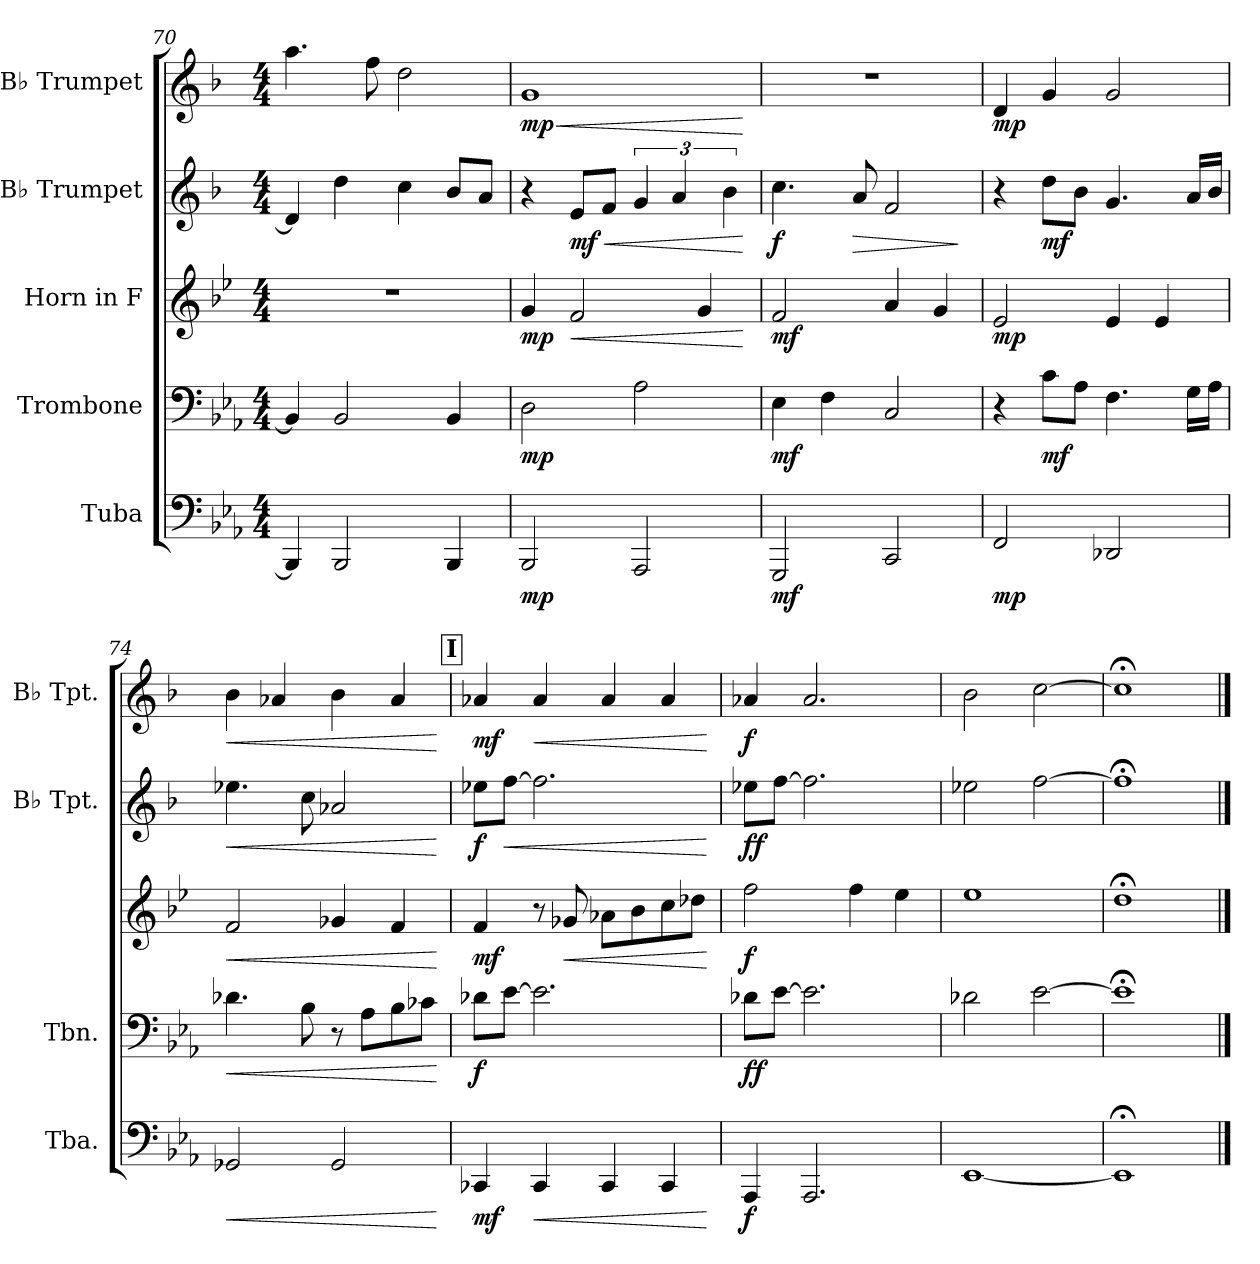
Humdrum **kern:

**kern	**dynam	**kern	**dynam	**kern	**dynam	**kern	**dynam	**kern	**dynam
*part5	*part5	*part4	*part4	*part3	*part3	*part2	*part2	*part1	*part1
*staff5	*staff5	*staff4	*staff4	*staff3	*staff3	*staff2	*staff2	*staff1	*staff1
*I"Tuba	*	*I"Trombone	*	*I"Horn in F	*	*I"B♭ Trumpet	*	*I"B♭ Trumpet	*
*I'Tba.	*	*I'Tbn.	*	*	*	*I'B♭ Tpt.	*	*I'B♭ Tpt.	*
*clefF4	*	*clefF4	*	*clefG2	*	*clefG2	*	*clefG2	*
*	*	*	*	*ITrd4c7	*	*ITrd1c2	*	*ITrd1c2	*
*k[b-e-a-]	*	*k[b-e-a-]	*	*k[b-e-a-]	*	*k[b-e-a-]	*	*k[b-e-a-]	*
*E-:	*	*E-:	*	*E-:	*	*E-:	*	*E-:	*
*M4/4	*	*M4/4	*	*M4/4	*	*M4/4	*	*M4/4	*
=70	=70	=70	=70	=70	=70	=70	=70	=70	=70
4BBB-/]	.	4BB-/]	.	1r	.	4c/]	.	4.gg\	.
2BBB-/	.	2BB-/	.	.	.	4cc\	.	.	.
.	.	.	.	.	.	.	.	8ee-\	.
.	.	.	.	.	.	4b-\	.	2cc\	.
4BBB-/	.	4BB-/	.	.	.	8a-/L	.	.	.
.	.	.	.	.	.	8g/J	.	.	.
=71	=71	=71	=71	=71	=71	=71	=71	=71	=71
!	!LO:DY:b	!	!LO:DY:b	!	!LO:DY:b	!	!	!	!LO:HP:b
!	!	!	!	!	!	!	!	!	!LO:DY:n=1:b
2BBB-/	mp	2D\	mp	4c/	mp	4r	.	1f	< mp
!	!	!	!	!	!LO:HP:b	!	!LO:HP:b	!	!
!	!	!	!	!	!	!	!LO:DY:n=1:b	!	!
.	.	.	.	2B-/	<	8d/L	< mf	.	.
.	.	.	.	.	.	8e-/J	.	.	.
2AAA-/	.	2A-\	.	.	.	6f/	.	.	.
.	.	.	.	.	.	6g/	.	.	.
.	.	.	.	4c/	.	.	.	.	.
.	.	.	.	.	.	6a-\	.	.	.
.	.	.	.	.	[	.	[	.	[
=72	=72	=72	=72	=72	=72	=72	=72	=72	=72
!	!LO:DY:b	!	!LO:DY:b	!	!LO:DY:b	!	!LO:DY:b	!	!
2GGG/	mf	4E-\	mf	2B-/	mf	4.b-\	f	1r	.
.	.	4F\	.	.	.	.	.	.	.
!	!	!	!	!	!	!	!LO:HP:b	!	!
.	.	.	.	.	.	8g/	>	.	.
2CC/	.	2C/	.	4d/	.	2e-/	.	.	.
.	.	.	.	4c/	.	.	.	.	.
.	.	.	.	.	.	.	]	.	.
=73	=73	=73	=73	=73	=73	=73	=73	=73	=73
!	!LO:DY:b	!	!	!	!LO:DY:b	!	!	!	!LO:DY:b
2FF/	mp	4r	.	2A-/	mp	4r	.	4c/	mp
!	!	!	!LO:DY:b	!	!	!	!LO:DY:b	!	!
.	.	8c\L	mf	.	.	8cc\L	mf	4f/	.
.	.	8A-\J	.	.	.	8a-\J	.	.	.
2DD-X/	.	4.F\	.	4A-/	.	4.f/	.	2f/	.
.	.	.	.	4A-/	.	.	.	.	.
.	.	16G\LL	.	.	.	16g/LL	.	.	.
.	.	16A-\JJ	.	.	.	16a-/JJ	.	.	.
!!LO:LB:g=z
=74	=74	=74	=74	=74	=74	=74	=74	=74	=74
!	!LO:HP:b	!	!LO:HP:b	!	!LO:HP:b	!	!LO:HP:b	!	!LO:HP:b
2GG-X/	<	4.d-X\	<	2B-/	<	4.dd-X\	<	4a-\	<
.	.	.	.	.	.	.	.	4g-X/	.
.	.	8B-\	.	.	.	8b-\	.	.	.
2GG-/	.	8r	.	4c-X/	.	2g-X/	.	4a-\	.
.	.	8A-\L	.	.	.	.	.	.	.
.	.	8B-\	.	4B-/	.	.	.	4g-/	.
.	.	8c-X\J	.	.	.	.	.	.	.
.	[	.	[	.	[	.	[	.	[
!!LO:REH:place=s1:a:fs=14:t=I
=75	=75	=75	=75	=75	=75	=75	=75	=75	=75
!	!	!	!	!	!	!	!	!LO:TX:a:t=rit.	!
!	!LO:DY:b	!	!LO:DY:b	!	!LO:DY:b	!	!LO:DY:b	!	!LO:DY:b
*	*	*	*	*	*	*	*	*^	*
4CC-X/	mf	8d-X\L	f	4B-/	mf	8dd-X\L	f	4g-X/	2ryy	mf
!	!	!	!	!	!	!	!LO:HP:b	!	!	!
.	.	[8e-\J	.	.	.	[8ee-\J	<	.	.	.
*	*	*	*	*	*	*	*	*MM68	*	*
!	!LO:HP:b	!	!	!	!	!	!	!	!	!LO:HP:b
4CC-/	<	2.e-\]	.	8r	.	2.ee-\]	.	4g-/	.	<
!	!	!	!	!	!LO:HP:b	!	!	!	!	!
.	.	.	.	8c-X/	<	.	.	.	.	.
4CC-/	.	.	.	8d-X\L	.	.	.	4g-/	8ryy	.
*	*	*	*	*	*	*	*	*MM64	*	*
.	.	.	.	8e-\	.	.	.	.	4.ryy	.
4CC-/	.	.	.	8f\	.	.	.	4g-/	.	.
.	.	.	.	8g-X\J	.	.	.	.	.	.
.	[	.	.	.	[	.	[	.	.	[
=76	=76	=76	=76	=76	=76	=76	=76	=76	=76	=76
!	!LO:DY:b	!	!LO:DY:b	!	!LO:DY:b	!	!LO:DY:b	!	!	!LO:DY:b
4AAA-/	f	8d-X\L	ff	2b-\	f	8dd-X\L	ff	4g-X/	2ryy	f
.	.	[8e-\J	.	.	.	[8ee-\J	.	.	.	.
2.AAA-/	.	2.e-\]	.	.	.	2.ee-\]	.	2.g-/	.	.
*	*	*	*	*	*	*	*	*MM60	*	*
.	.	.	.	4b-\	.	.	.	.	2ryy	.
.	.	.	.	4a-\	.	.	.	.	.	.
*	*	*	*	*	*	*	*	*v	*v	*
=77	=77	=77	=77	=77	=77	=77	=77	=77	=77
[1EE-	.	2d-X\	.	1a-	.	2dd-X\	.	2a-\	.
.	.	[2e-\	.	.	.	[2ee-\	.	[2b-\	.
=78	=78	=78	=78	=78	=78	=78	=78	=78	=78
*	*	*	*	*	*	*	*	*MM50	*
1EE-;<]	.	1e-;<]	.	1g;<	.	1ee-;<]	.	1b-;<]	.
==	==	==	==	==	==	==	==	==	==
*-	*-	*-	*-	*-	*-	*-	*-	*-	*-
